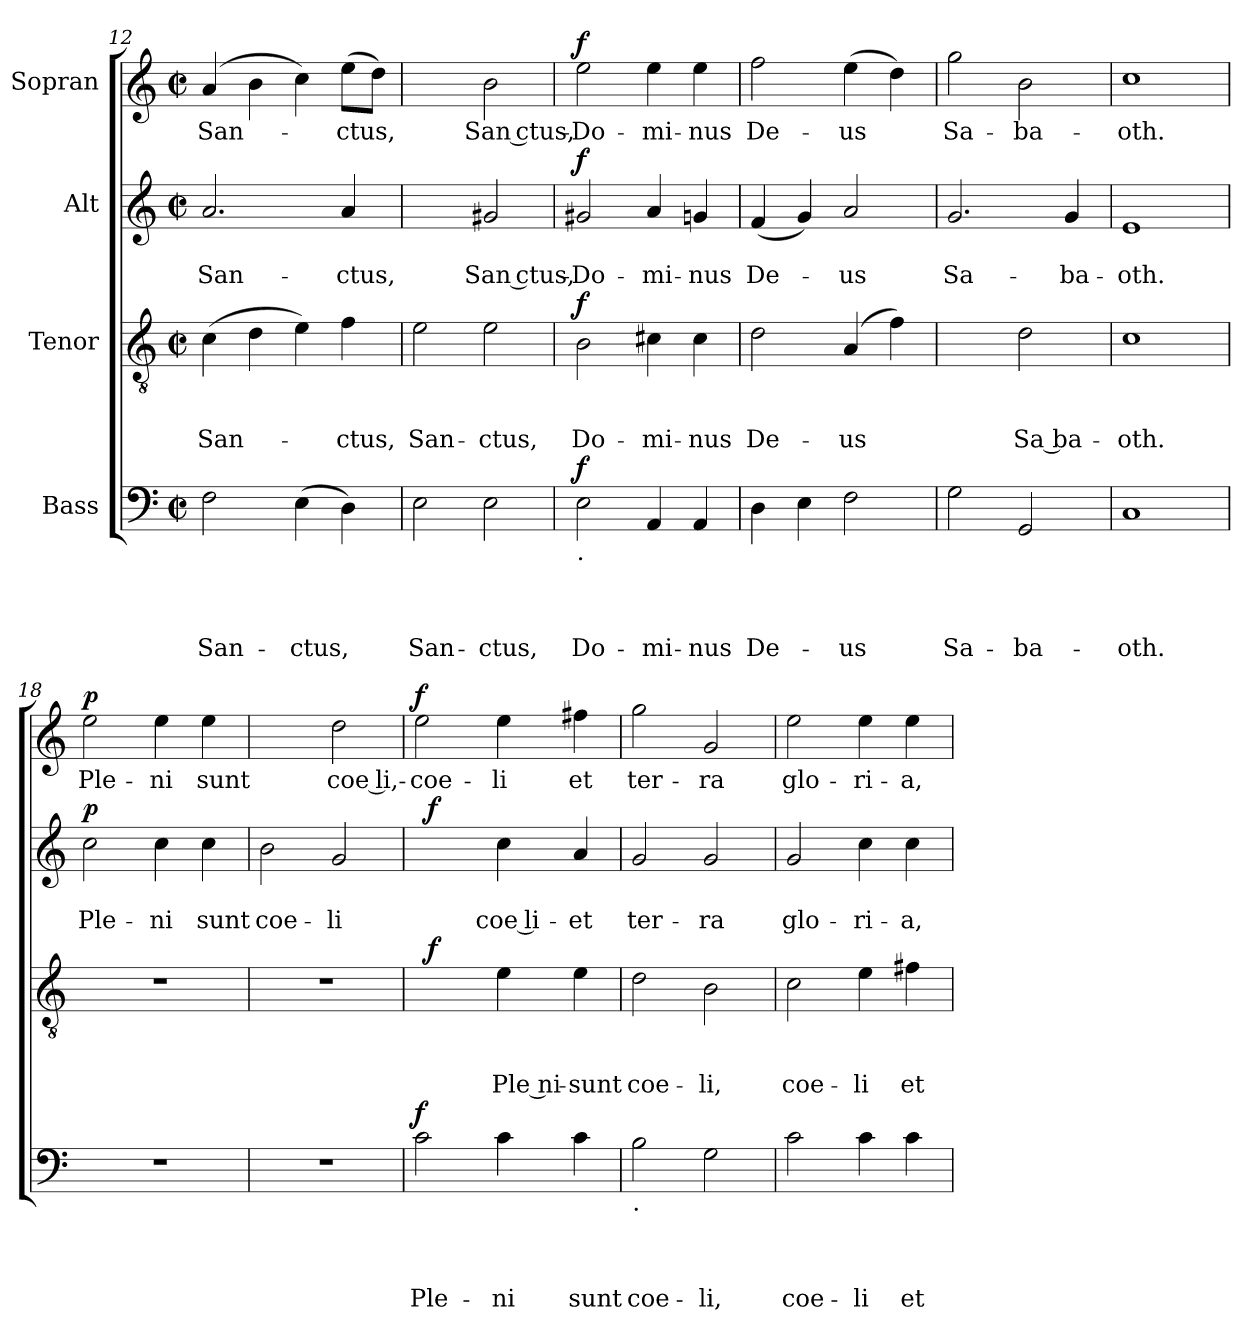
**kern	**text	**text	**text	**text	**dynam	**kern	**text	**text	**text	**dynam	**kern	**text	**text	**dynam	**kern	**text	**dynam
*part4	*part4	*part4	*part4	*part4	*part4	*part3	*part3	*part3	*part3	*part3	*part2	*part2	*part2	*part2	*part1	*part1	*part1
*staff4	*staff4	*staff4	*staff4	*staff4	*staff4	*staff3	*staff3	*staff3	*staff3	*staff3	*staff2	*staff2	*staff2	*staff2	*staff1	*staff1	*staff1
*I"Bass	*	*	*	*	*	*I"Tenor	*	*	*	*	*I"Alt	*	*	*	*I"Sopran	*	*
*clefF4	*	*	*	*	*	*clefGv2	*	*	*	*	*clefG2	*	*	*	*clefG2	*	*
*k[]	*	*	*	*	*	*k[]	*	*	*	*	*k[]	*	*	*	*k[]	*	*
*C:	*	*	*	*	*	*C:	*	*	*	*	*C:	*	*	*	*C:	*	*
*M2/2	*	*	*	*	*	*M2/2	*	*	*	*	*M2/2	*	*	*	*M2/2	*	*
*met(c|)	*	*	*	*	*	*met(c|)	*	*	*	*	*met(c|)	*	*	*	*met(c|)	*	*
=12	=12	=12	=12	=12	=12	=12	=12	=12	=12	=12	=12	=12	=12	=12	=12	=12	=12
!	!	!	!	!LO:LY:b	!	!	!	!	!LO:LY:b	!	!	!	!LO:LY:b	!	!	!LO:LY:b	!
2F\	.	.	.	San-	.	(>4c\	.	.	San-	.	2.a/	.	San-	.	(4a/	San-	.
.	.	.	.	.	.	4d\	.	.	.	.	.	.	.	.	4b\	.	.
!	!	!	!	!LO:LY:b	!	!	!	!	!	!	!	!	!	!	!	!	!
(>4E\	.	.	.	-ctus,	.	4e\)	.	.	.	.	.	.	.	.	4cc\)	.	.
!	!	!	!	!	!	!	!	!	!LO:LY:b	!	!	!	!LO:LY:b	!	!	!LO:LY:b	!
4D\)	.	.	.	.	.	4f\	.	.	-ctus,	.	4a/	.	-ctus,	.	(>8ee\L	-ctus,	.
.	.	.	.	.	.	.	.	.	.	.	.	.	.	.	8dd\J)	.	.
=13	=13	=13	=13	=13	=13	=13	=13	=13	=13	=13	=13	=13	=13	=13	=13	=13	=13
!	!	!	!	!LO:LY:b	!	!	!	!	!LO:LY:b	!	!	!	!	!	!	!	!
2E\	.	.	.	San-	.	2e\	.	.	San-	.	2ryy	.	.	.	2ryy	.	.
!	!	!	!	!LO:LY:b	!	!	!	!	!LO:LY:b	!	!	!	!LO:LY:b:rj	!	!	!LO:LY:b:rj	!
2E\	.	.	.	-ctus,	.	2e\	.	.	-ctus,	.	2g#X/	.	San ctus,-	.	2b\	San ctus,-	.
!!LO:LB:g=z
=14	=14	=14	=14	=14	=14	=14	=14	=14	=14	=14	=14	=14	=14	=14	=14	=14	=14
!LO:TX:b:t=.	!	!	!	!	!	!	!	!	!	!	!	!	!	!	!	!	!
!	!	!	!	!LO:LY:b	!LO:DY:a	!	!	!	!LO:LY:b	!LO:DY:a	!	!	!LO:LY:b	!LO:DY:a	!	!LO:LY:b	!LO:DY:a
2E\	.	.	.	Do-	f	2B\	.	.	Do-	f	2g#X/	.	-Do-	f	2ee\	-Do-	f
!	!	!	!	!LO:LY:b	!	!	!	!	!LO:LY:b	!	!	!	!LO:LY:b	!	!	!LO:LY:b	!
4AA/	.	.	.	-mi-	.	4c#X\	.	.	-mi-	.	4a/	.	-mi-	.	4ee\	-mi-	.
!	!	!	!	!LO:LY:b	!	!	!	!	!LO:LY:b	!	!	!	!LO:LY:b	!	!	!LO:LY:b	!
4AA/	.	.	.	-nus	.	4c#\	.	.	-nus	.	4gn/	.	-nus	.	4ee\	-nus	.
=15	=15	=15	=15	=15	=15	=15	=15	=15	=15	=15	=15	=15	=15	=15	=15	=15	=15
!	!	!	!	!LO:LY:b	!	!	!	!	!LO:LY:b	!	!	!	!LO:LY:b	!	!	!LO:LY:b	!
4D\	.	.	.	De-	.	2d\	.	.	De-	.	(<4f/	.	De-	.	2ff\	De-	.
4E\	.	.	.	.	.	.	.	.	.	.	4g/)	.	.	.	.	.	.
!	!	!	!	!LO:LY:b	!	!	!	!	!LO:LY:b	!	!	!	!LO:LY:b	!	!	!LO:LY:b	!
2F\	.	.	.	-us	.	(4A/	.	.	-us	.	2a/	.	-us	.	(>4ee\	-us	.
.	.	.	.	.	.	4f\)	.	.	.	.	.	.	.	.	4dd\)	.	.
=16	=16	=16	=16	=16	=16	=16	=16	=16	=16	=16	=16	=16	=16	=16	=16	=16	=16
!	!	!	!	!LO:LY:b	!	!	!	!	!	!	!	!	!LO:LY:b	!	!	!LO:LY:b	!
2G\	.	.	.	Sa-	.	2ryy	.	.	.	.	2.g/	.	Sa-	.	2gg\	Sa-	.
!	!	!	!	!LO:LY:b	!	!	!	!	!LO:LY:b:rj	!	!	!	!	!	!	!LO:LY:b	!
2GG/	.	.	.	-ba-	.	2d\	.	.	Sa ba-	.	.	.	.	.	2b\	-ba-	.
!	!	!	!	!	!	!	!	!	!	!	!	!	!LO:LY:b	!	!	!	!
.	.	.	.	.	.	.	.	.	.	.	4g/	.	-ba-	.	.	.	.
=17	=17	=17	=17	=17	=17	=17	=17	=17	=17	=17	=17	=17	=17	=17	=17	=17	=17
!	!	!	!	!LO:LY:b	!	!	!	!	!LO:LY:b	!	!	!	!LO:LY:b	!	!	!LO:LY:b	!
1C	.	.	.	-oth.	.	1c	.	.	-oth.	.	1e	.	-oth.	.	1cc	-oth.	.
=18	=18	=18	=18	=18	=18	=18	=18	=18	=18	=18	=18	=18	=18	=18	=18	=18	=18
!	!	!	!	!	!	!	!	!	!	!	!	!	!LO:LY:b	!LO:DY:a	!	!LO:LY:b	!LO:DY:a
1r	.	.	.	.	.	1r	.	.	.	.	2cc\	.	Ple-	p	2ee\	Ple-	p
!	!	!	!	!	!	!	!	!	!	!	!	!	!LO:LY:b	!	!	!LO:LY:b	!
.	.	.	.	.	.	.	.	.	.	.	4cc\	.	-ni	.	4ee\	-ni	.
!	!	!	!	!	!	!	!	!	!	!	!	!	!LO:LY:b	!	!	!LO:LY:b	!
.	.	.	.	.	.	.	.	.	.	.	4cc\	.	sunt	.	4ee\	sunt	.
=19	=19	=19	=19	=19	=19	=19	=19	=19	=19	=19	=19	=19	=19	=19	=19	=19	=19
!	!	!	!	!	!	!	!	!	!	!	!	!	!LO:LY:b	!	!	!	!
1r	.	.	.	.	.	1r	.	.	.	.	2b\	.	coe-	.	2ryy	.	.
!	!	!	!	!	!	!	!	!	!	!	!	!	!LO:LY:b	!	!	!LO:LY:b	!
.	.	.	.	.	.	.	.	.	.	.	2g/	.	-li	.	2dd\	coe li,-	.
=20	=20	=20	=20	=20	=20	=20	=20	=20	=20	=20	=20	=20	=20	=20	=20	=20	=20
!	!	!	!	!LO:LY:b	!LO:DY:a	!	!	!	!	!	!	!	!	!	!	!LO:LY:b	!LO:DY:a
*	*	*	*	*	*	*^	*	*	*	*	*^	*	*	*	*	*	*
2c\	.	.	.	Ple-	f	2ryy	32ryy	.	.	.	.	2ryy	32ryy	.	.	.	2ee\	-coe-	f
!	!	!	!	!	!	!	!	!	!	!	!LO:DY:a	!	!	!	!	!LO:DY:a	!	!	!
.	.	.	.	.	.	.	2ryy	.	.	.	f	.	2ryy	.	.	f	.	.	.
!	!	!	!	!LO:LY:b	!	!	!	!	!	!LO:LY:b:rj	!	!	!	!	!LO:LY:b:rj	!	!	!LO:LY:b	!
4c\	.	.	.	-ni	.	4e\	.	.	.	Ple ni-	.	4cc\	.	.	coe li-	.	4ee\	-li	.
.	.	.	.	.	.	.	4...ryy	.	.	.	.	.	4...ryy	.	.	.	.	.	.
!	!	!	!	!LO:LY:b	!	!	!	!	!	!LO:LY:b	!	!	!	!	!LO:LY:b	!	!	!LO:LY:b	!
4c\	.	.	.	sunt	.	4e\	.	.	.	-sunt	.	4a/	.	.	-et	.	4ff#X\	et	.
!!LO:PB:g=z
=21	=21	=21	=21	=21	=21	=21	=21	=21	=21	=21	=21	=21	=21	=21	=21	=21	=21	=21	=21
!LO:TX:b:t=.	!	!	!	!	!	!	!	!	!	!	!	!	!	!	!	!	!	!	!
!	!	!	!	!LO:LY:b	!	!	!	!	!	!LO:LY:b	!	!	!	!	!LO:LY:b	!	!	!LO:LY:b	!
*	*	*	*	*	*	*v	*v	*	*	*	*	*	*	*	*	*	*	*	*
*	*	*	*	*	*	*	*	*	*	*	*v	*v	*	*	*	*	*	*
2B\	.	.	.	coe-	.	2d\	.	.	coe-	.	2g/	.	ter-	.	2gg\	ter-	.
!	!	!	!	!LO:LY:b	!	!	!	!	!LO:LY:b	!	!	!	!LO:LY:b	!	!	!LO:LY:b	!
2G\	.	.	.	-li,	.	2B\	.	.	-li,	.	2g/	.	-ra	.	2g/	-ra	.
=22	=22	=22	=22	=22	=22	=22	=22	=22	=22	=22	=22	=22	=22	=22	=22	=22	=22
!	!	!	!	!LO:LY:b	!	!	!	!	!LO:LY:b	!	!	!	!LO:LY:b	!	!	!LO:LY:b	!
2c\	.	.	.	coe-	.	2c\	.	.	coe-	.	2g/	.	glo-	.	2ee\	glo-	.
!	!	!	!	!LO:LY:b	!	!	!	!	!LO:LY:b	!	!	!	!LO:LY:b	!	!	!LO:LY:b	!
4c\	.	.	.	-li	.	4e\	.	.	-li	.	4cc\	.	-ri-	.	4ee\	-ri-	.
!	!	!	!	!LO:LY:b	!	!	!	!	!LO:LY:b	!	!	!	!LO:LY:b	!	!	!LO:LY:b	!
4c\	.	.	.	et	.	4f#X\	.	.	et	.	4cc\	.	-a,	.	4ee\	-a,	.
=	=	=	=	=	=	=	=	=	=	=	=	=	=	=	=	=	=
*-	*-	*-	*-	*-	*-	*-	*-	*-	*-	*-	*-	*-	*-	*-	*-	*-	*-
